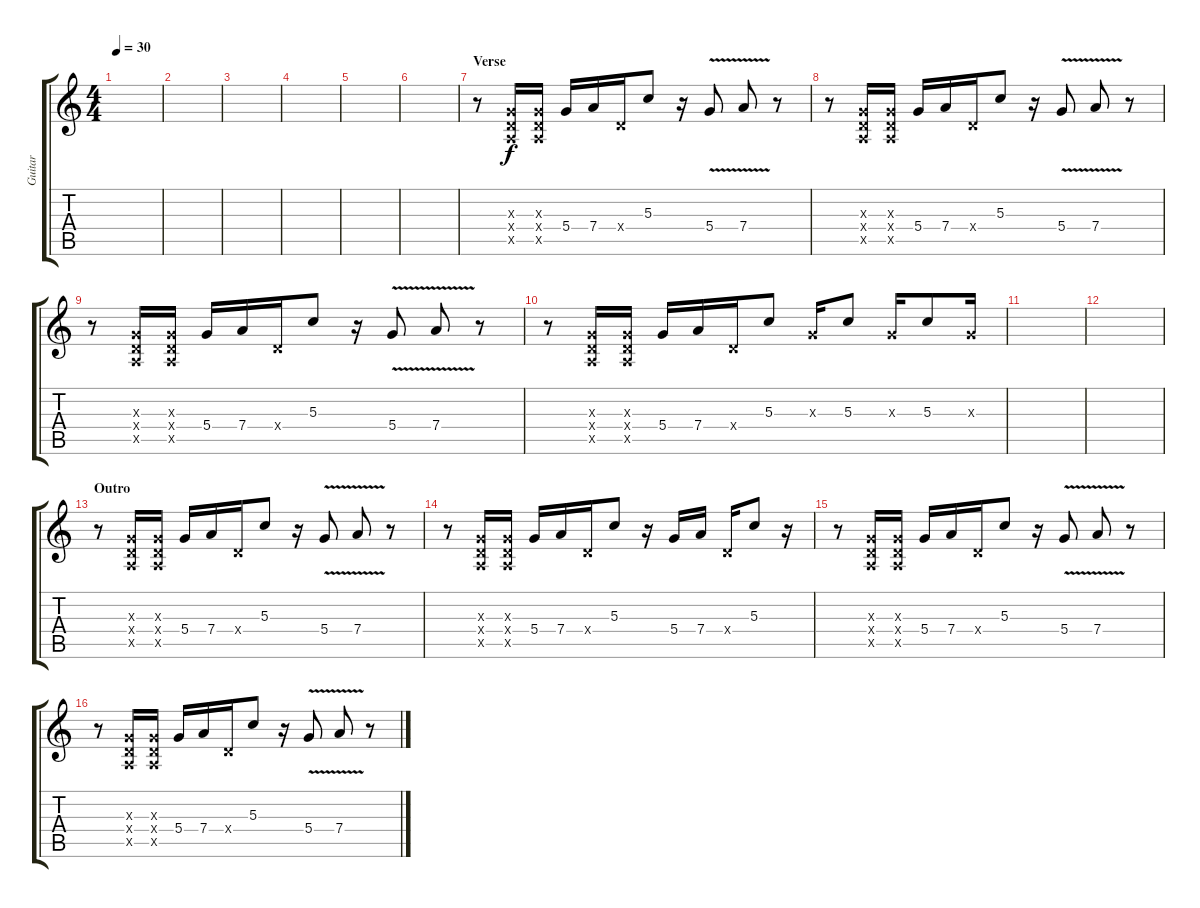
\track ("Guitar" "Guitar") {instrument overdrivenguitar}
\staff {score tabs}
\tuning (E4 B3 G3 D3 A2 E2) {hide}
\ts (4 4)
\tempo 30
\clef g2
\ks c
|
|
|
|
|
|
\section ("" "Verse")
r.8 (0.3{x} 0.4{x} 0.5{x}).16 (0.3{x} 0.4{x} 0.5{x}).16 5.4.16 7.4.16 0.4{x}.16 5.3.8 r.16 5.4{v}.8 7.4{v}.8 r.8 |
r.8 (0.3{x} 0.4{x} 0.5{x}).16 (0.3{x} 0.4{x} 0.5{x}).16 5.4.16 7.4.16 0.4{x}.16 5.3.8 r.16 5.4{v}.8 7.4{v}.8 r.8 |
r.8 (0.3{x} 0.4{x} 0.5{x}).16 (0.3{x} 0.4{x} 0.5{x}).16 5.4.16 7.4.16 0.4{x}.16 5.3.8 r.16 5.4{v}.8 7.4{v}.8 r.8 |
r.8 (0.3{x} 0.4{x} 0.5{x}).16 (0.3{x} 0.4{x} 0.5{x}).16 5.4.16 7.4.16 0.4{x}.16 5.3.8 0.3{x}.16 5.3.8 0.3{x}.16 5.3.8 0.3{x}.16 |
|
|
\section ("" "Outro")
r.8 (0.3{x} 0.4{x} 0.5{x}).16 (0.3{x} 0.4{x} 0.5{x}).16 5.4.16 7.4.16 0.4{x}.16 5.3.8 r.16 5.4{v}.8 7.4{v}.8 r.8 |
r.8 (0.3{x} 0.4{x} 0.5{x}).16 (0.3{x} 0.4{x} 0.5{x}).16 5.4.16 7.4.16 0.4{x}.16 5.3.8 r.16 5.4.16 7.4.16 0.4{x}.16 5.3.8 r.16 |
r.8 (0.3{x} 0.4{x} 0.5{x}).16 (0.3{x} 0.4{x} 0.5{x}).16 5.4.16 7.4.16 0.4{x}.16 5.3.8 r.16 5.4{v}.8 7.4{v}.8 r.8 |
r.8 (0.3{x} 0.4{x} 0.5{x}).16 (0.3{x} 0.4{x} 0.5{x}).16 5.4.16 7.4.16 0.4{x}.16 5.3.8 r.16 5.4{v}.8 7.4{v}.8 r.8
